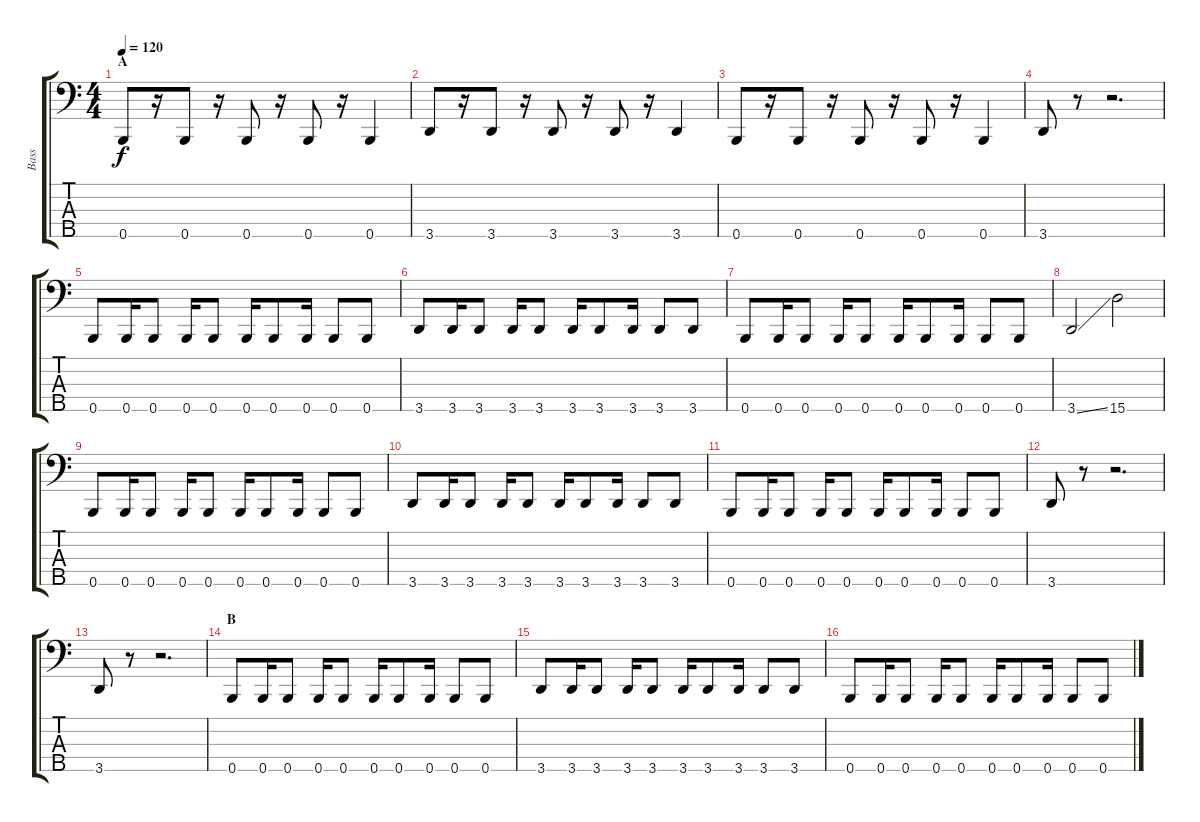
\track ("Bass" "Bass") {instrument electricbasspick}
\staff {score tabs}
\tuning (G2 D2 A1 E1 B0) {hide}
\ts (4 4)
\section ("" "A")
\tempo 120
\clef f4
\ks c
0.5.8{dy f instrument electricbasspick} r.16 0.5.8 r.16 0.5.8 r.16 0.5.8 r.16 0.5.4 |
3.5.8 r.16 3.5.8 r.16 3.5.8 r.16 3.5.8 r.16 3.5.4 |
0.5.8 r.16 0.5.8 r.16 0.5.8 r.16 0.5.8 r.16 0.5.4 |
3.5.8 r.8 r.2{d} |
0.5.8 0.5.16 0.5.8 0.5.16 0.5.8 0.5.16 0.5.8 0.5.16 0.5.8 0.5.8 |
3.5.8 3.5.16 3.5.8 3.5.16 3.5.8 3.5.16 3.5.8 3.5.16 3.5.8 3.5.8 |
0.5.8 0.5.16 0.5.8 0.5.16 0.5.8 0.5.16 0.5.8 0.5.16 0.5.8 0.5.8 |
3.5{ss}.2 15.5.2 |
0.5.8 0.5.16 0.5.8 0.5.16 0.5.8 0.5.16 0.5.8 0.5.16 0.5.8 0.5.8 |
3.5.8 3.5.16 3.5.8 3.5.16 3.5.8 3.5.16 3.5.8 3.5.16 3.5.8 3.5.8 |
0.5.8 0.5.16 0.5.8 0.5.16 0.5.8 0.5.16 0.5.8 0.5.16 0.5.8 0.5.8 |
3.5.8 r.8 r.2{d} |
3.5.8 r.8 r.2{d} |
\section ("" "B")
0.5.8 0.5.16 0.5.8 0.5.16 0.5.8 0.5.16 0.5.8 0.5.16 0.5.8 0.5.8 |
3.5.8 3.5.16 3.5.8 3.5.16 3.5.8 3.5.16 3.5.8 3.5.16 3.5.8 3.5.8 |
0.5.8 0.5.16 0.5.8 0.5.16 0.5.8 0.5.16 0.5.8 0.5.16 0.5.8 0.5.8
